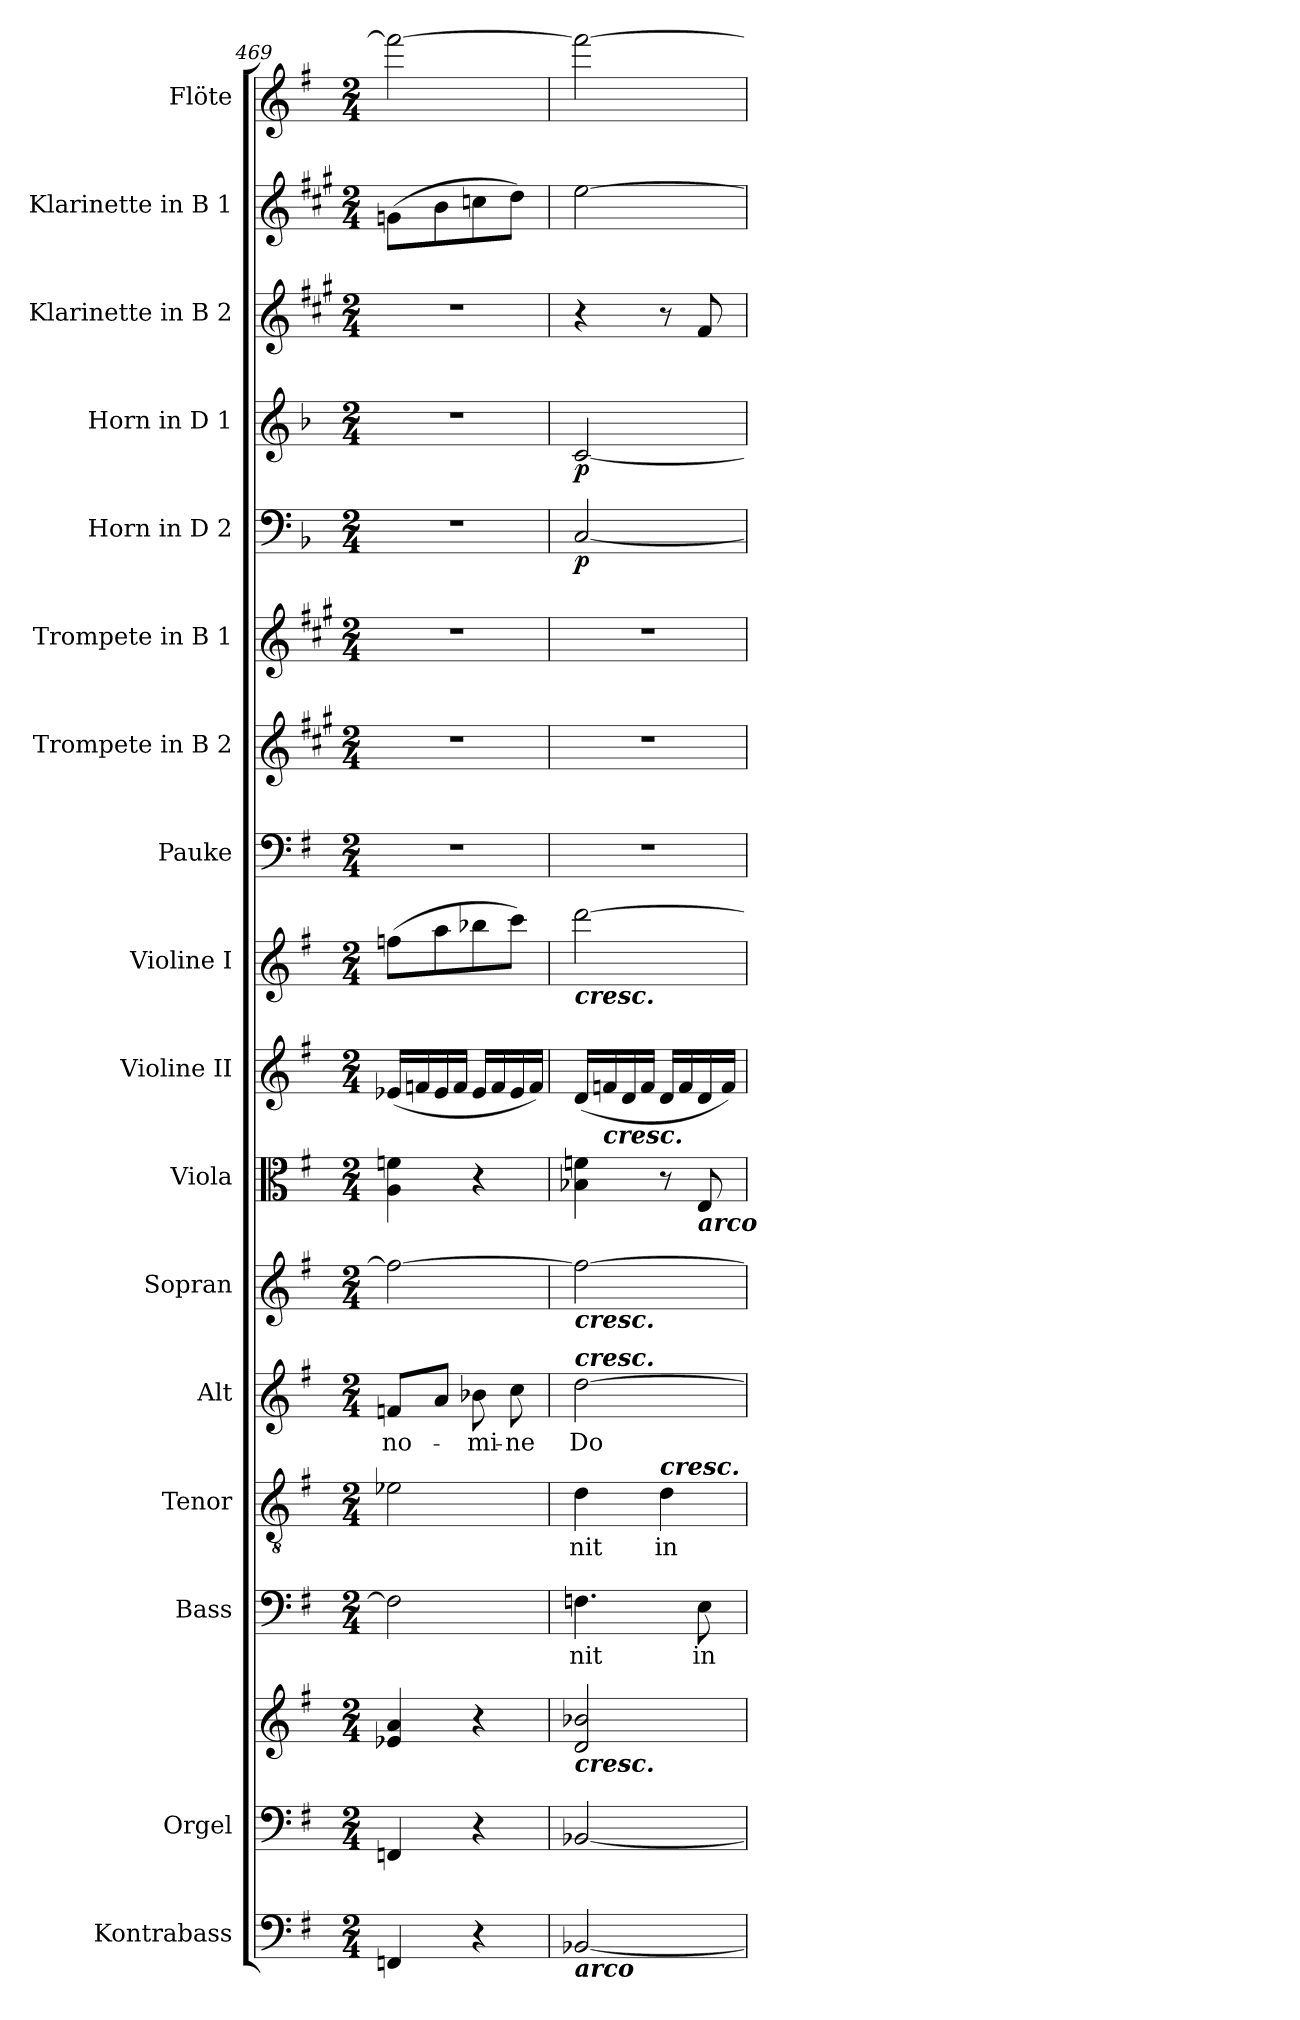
**kern	**kern	**kern	**kern	**text	**kern	**text	**kern	**text	**kern	**kern	**kern	**kern	**kern	**kern	**kern	**kern	**dynam	**kern	**dynam	**kern	**kern	**kern
*part17	*part16	*part16	*part15	*part15	*part14	*part14	*part13	*part13	*part12	*part11	*part10	*part9	*part8	*part7	*part6	*part5	*part5	*part4	*part4	*part3	*part2	*part1
*staff18	*staff17	*staff16	*staff15	*staff15	*staff14	*staff14	*staff13	*staff13	*staff12	*staff11	*staff10	*staff9	*staff8	*staff7	*staff6	*staff5	*staff5	*staff4	*staff4	*staff3	*staff2	*staff1
*I"Kontrabass	*I"Orgel	*	*I"Bass	*	*I"Tenor	*	*I"Alt	*	*I"Sopran	*I"Viola	*I"Violine II	*I"Violine I	*I"Pauke	*I"Trompete in B 2	*I"Trompete in B 1	*I"Horn in D 2	*	*I"Horn in D 1	*	*I"Klarinette in B 2	*I"Klarinette in B 1	*I"Flöte
*I'Kb.	*I'Org.	*	*I'B	*	*I'T	*	*I'A	*	*I'S	*I'Vla.	*I'Vl. II	*I'Vl. I	*I'Pk.	*I'Trp. 2	*I'Trp. 1	*I'Hrn. 2	*	*I'Hrn. 1	*	*I'Kl. 2	*I'Kl. 1	*I'Fl.
*clefF4	*clefF4	*clefG2	*clefF4	*	*clefGv2	*	*clefG2	*	*clefG2	*clefC3	*clefG2	*clefG2	*clefF4	*clefG2	*clefG2	*clefF4	*	*clefG2	*	*clefG2	*clefG2	*clefG2
*ITrd7c12	*	*	*	*	*	*	*	*	*	*	*	*	*	*ITrd1c2	*ITrd1c2	*ITrd-1c-2	*	*ITrd-1c-2	*	*ITrd1c2	*ITrd1c2	*
*k[f#]	*k[f#]	*k[f#]	*k[f#]	*	*k[f#]	*	*k[f#]	*	*k[f#]	*k[f#]	*k[f#]	*k[f#]	*k[f#]	*k[f#]	*k[f#]	*k[f#]	*	*k[f#]	*	*k[f#]	*k[f#]	*k[f#]
*G:	*G:	*G:	*G:	*	*G:	*	*G:	*	*G:	*G:	*G:	*G:	*G:	*G:	*G:	*G:	*	*G:	*	*G:	*G:	*G:
*M2/4	*M2/4	*M2/4	*M2/4	*	*M2/4	*	*M2/4	*	*M2/4	*M2/4	*M2/4	*M2/4	*M2/4	*M2/4	*M2/4	*M2/4	*	*M2/4	*	*M2/4	*M2/4	*M2/4
=469	=469	=469	=469	=469	=469	=469	=469	=469	=469	=469	=469	=469	=469	=469	=469	=469	=469	=469	=469	=469	=469	=469
!	!	!	!	!	!	!	!	!LO:LY:b	!	!	!	!	!	!	!	!	!	!	!	!	!	!
4FFFn/	4FFn/	4e-X/ 4a/	2F\]	.	2e-X\	.	8fn/L	no-	2ff\_	4A\ 4fn\	(<16e-X/LL	(>8ffn\L	2r	2r	2r	2r	.	2r	.	2r	(>8fn\L	2fff\_
.	.	.	.	.	.	.	.	.	.	.	16fn/	.	.	.	.	.	.	.	.	.	.	.
.	.	.	.	.	.	.	8a/J	.	.	.	16e-/	8aa\	.	.	.	.	.	.	.	.	8a\	.
.	.	.	.	.	.	.	.	.	.	.	16f/JJ	.	.	.	.	.	.	.	.	.	.	.
!	!	!	!	!	!	!	!	!LO:LY:b	!	!	!	!	!	!	!	!	!	!	!	!	!	!
4r	4r	4r	.	.	.	.	8b-X\	-mi-	.	4r	16e-/LL	8bb-X\	.	.	.	.	.	.	.	.	8b-X\	.
.	.	.	.	.	.	.	.	.	.	.	16f/	.	.	.	.	.	.	.	.	.	.	.
!	!	!	!	!	!	!	!	!LO:LY:b	!	!	!	!	!	!	!	!	!	!	!	!	!	!
.	.	.	.	.	.	.	8cc\	-ne	.	.	16e-/	8ccc\J)	.	.	.	.	.	.	.	.	8cc\J)	.
.	.	.	.	.	.	.	.	.	.	.	16f/JJ)	.	.	.	.	.	.	.	.	.	.	.
=470	=470	=470	=470	=470	=470	=470	=470	=470	=470	=470	=470	=470	=470	=470	=470	=470	=470	=470	=470	=470	=470	=470
!	!	!	!	!	!	!	!	!	!	!	!	!LO:TX:b:Bi:t=cresc.	!	!	!	!	!	!	!	!	!	!
!	!	!	!	!	!	!	!	!	!LO:TX:b:Bi:t=cresc.	!	!	!	!	!	!	!	!	!	!	!	!	!
!	!	!	!	!	!	!	!LO:TX:a:Bi:t=cresc.	!	!	!	!	!	!	!	!	!	!	!	!	!	!	!
!	!	!LO:TX:b:Bi:t=cresc.	!	!	!	!	!	!	!	!	!	!	!	!	!	!	!	!	!	!	!	!
!LO:TX:b:Bi:t=arco	!	!	!	!	!	!	!	!	!	!	!	!	!	!	!	!	!	!	!	!	!	!
!	!	!	!	!LO:LY:b	!	!LO:LY:b	!	!LO:LY:b	!	!	!	!	!	!	!	!	!LO:DY:b	!	!LO:DY:b	!	!	!
[2BBB-X/	[2BB-X/	2d/ 2b-X/	4.Fn\	-nit	4d\	-nit	[2dd\	Do-	2ff\_	4B-X\ 4fn\	(<16d/LL	[2ddd\	2r	2r	2r	[2D/	p	[2d/	p	4r	[2dd\	2fff\_
!	!	!	!	!	!	!	!	!	!	!	!LO:TX:b:Bi:t=cresc.	!	!	!	!	!	!	!	!	!	!	!
.	.	.	.	.	.	.	.	.	.	.	16fn/	.	.	.	.	.	.	.	.	.	.	.
.	.	.	.	.	.	.	.	.	.	.	16d/	.	.	.	.	.	.	.	.	.	.	.
.	.	.	.	.	.	.	.	.	.	.	16f/JJ	.	.	.	.	.	.	.	.	.	.	.
!	!	!	!	!	!LO:TX:a:Bi:t=cresc.	!	!	!	!	!	!	!	!	!	!	!	!	!	!	!	!	!
!	!	!	!	!	!	!LO:LY:b	!	!	!	!	!	!	!	!	!	!	!	!	!	!	!	!
.	.	.	.	.	4d\	in	.	.	.	8r	16d/LL	.	.	.	.	.	.	.	.	8r	.	.
.	.	.	.	.	.	.	.	.	.	.	16f/	.	.	.	.	.	.	.	.	.	.	.
!	!	!	!	!	!	!	!	!	!	!LO:TX:b:Bi:t=arco	!	!	!	!	!	!	!	!	!	!	!	!
!	!	!	!	!LO:LY:b	!	!	!	!	!	!	!	!	!	!	!	!	!	!	!	!	!	!
.	.	.	8E\	in	.	.	.	.	.	8E/	16d/	.	.	.	.	.	.	.	.	8e/	.	.
.	.	.	.	.	.	.	.	.	.	.	16f/JJ)	.	.	.	.	.	.	.	.	.	.	.
=	=	=	=	=	=	=	=	=	=	=	=	=	=	=	=	=	=	=	=	=	=	=
*-	*-	*-	*-	*-	*-	*-	*-	*-	*-	*-	*-	*-	*-	*-	*-	*-	*-	*-	*-	*-	*-	*-
